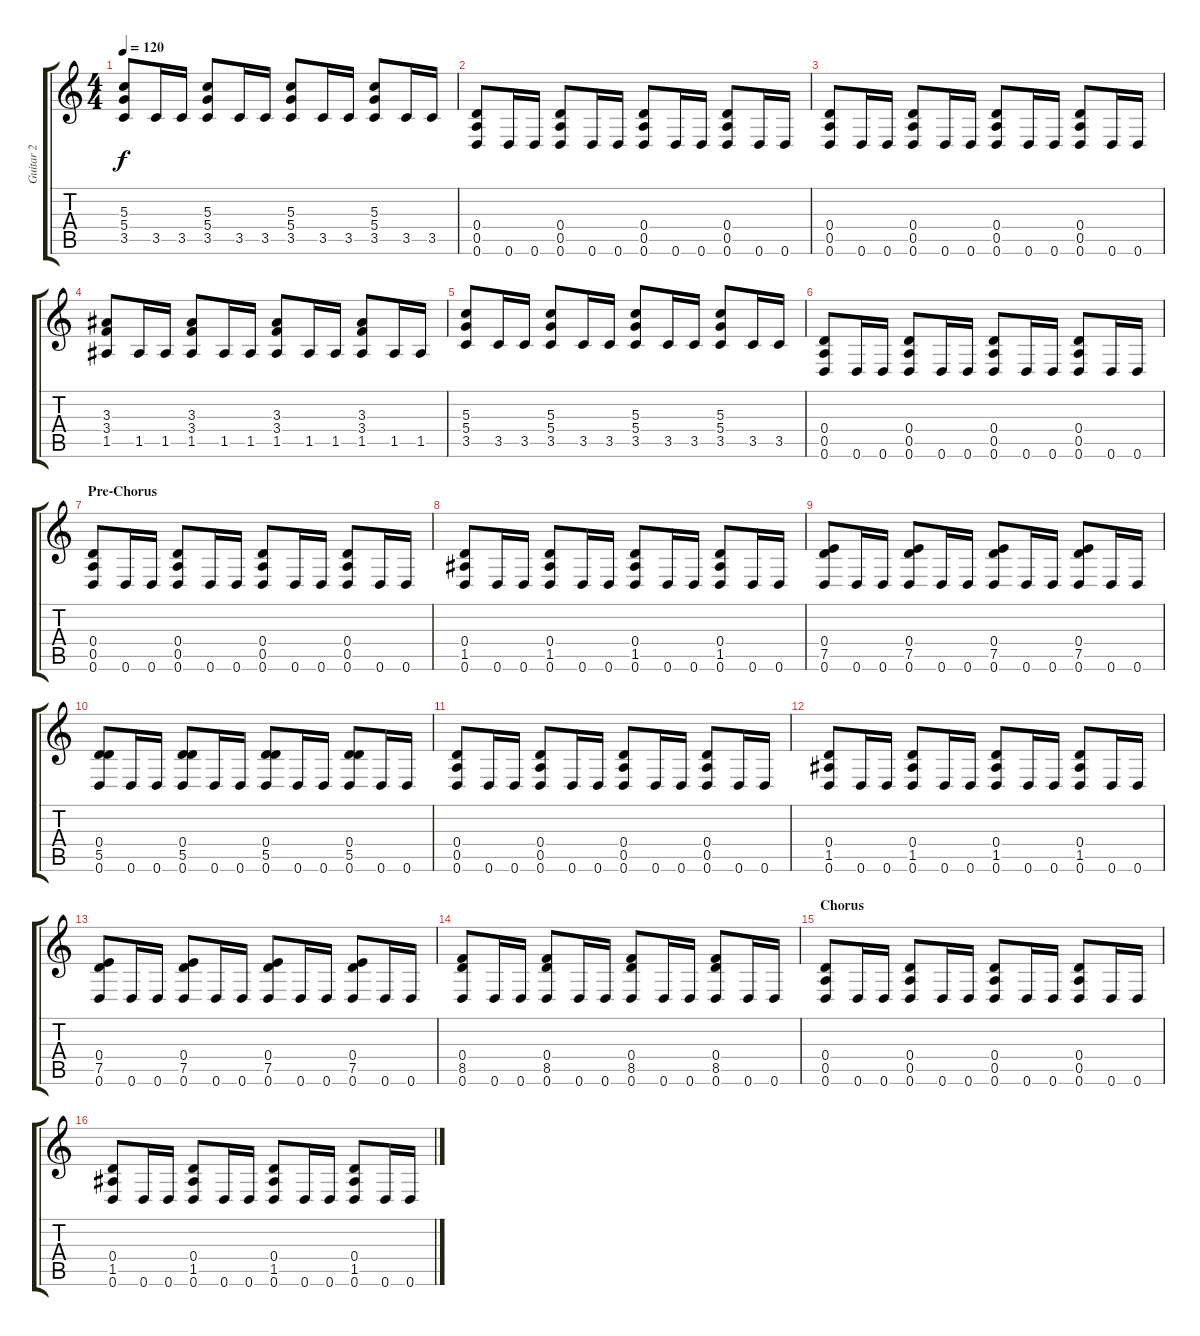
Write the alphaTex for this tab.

\track ("Guitar 2" "Guitar 2") {instrument distortionguitar}
\staff {score tabs}
\tuning (E4 B3 G3 D3 A2 D2) {hide}
\ts (4 4)
\tempo 120
\clef g2
\ks c
(5.3 5.4 3.5).8{dy f} 3.5.16 3.5.16 (5.3 5.4 3.5).8 3.5.16 3.5.16 (5.3 5.4 3.5).8 3.5.16 3.5.16 (5.3 5.4 3.5).8 3.5.16 3.5.16 |
(0.4 0.5 0.6).8 0.6.16 0.6.16 (0.4 0.5 0.6).8 0.6.16 0.6.16 (0.4 0.5 0.6).8 0.6.16 0.6.16 (0.4 0.5 0.6).8 0.6.16 0.6.16 |
(0.4 0.5 0.6).8 0.6.16 0.6.16 (0.4 0.5 0.6).8 0.6.16 0.6.16 (0.4 0.5 0.6).8 0.6.16 0.6.16 (0.4 0.5 0.6).8 0.6.16 0.6.16 |
(3.3 3.4 1.5).8 1.5.16 1.5.16 (3.3 3.4 1.5).8 1.5.16 1.5.16 (3.3 3.4 1.5).8 1.5.16 1.5.16 (3.3 3.4 1.5).8 1.5.16 1.5.16 |
(5.3 5.4 3.5).8 3.5.16 3.5.16 (5.3 5.4 3.5).8 3.5.16 3.5.16 (5.3 5.4 3.5).8 3.5.16 3.5.16 (5.3 5.4 3.5).8 3.5.16 3.5.16 |
(0.4 0.5 0.6).8 0.6.16 0.6.16 (0.4 0.5 0.6).8 0.6.16 0.6.16 (0.4 0.5 0.6).8 0.6.16 0.6.16 (0.4 0.5 0.6).8 0.6.16 0.6.16 |
\section ("" "Pre-Chorus")
(0.4 0.5 0.6).8 0.6.16 0.6.16 (0.4 0.5 0.6).8 0.6.16 0.6.16 (0.4 0.5 0.6).8 0.6.16 0.6.16 (0.4 0.5 0.6).8 0.6.16 0.6.16 |
(0.4 1.5 0.6).8 0.6.16 0.6.16 (0.4 1.5 0.6).8 0.6.16 0.6.16 (0.4 1.5 0.6).8 0.6.16 0.6.16 (0.4 1.5 0.6).8 0.6.16 0.6.16 |
(0.4 7.5 0.6).8 0.6.16 0.6.16 (0.4 7.5 0.6).8 0.6.16 0.6.16 (0.4 7.5 0.6).8 0.6.16 0.6.16 (0.4 7.5 0.6).8 0.6.16 0.6.16 |
(0.4 5.5 0.6).8 0.6.16 0.6.16 (0.4 5.5 0.6).8 0.6.16 0.6.16 (0.4 5.5 0.6).8 0.6.16 0.6.16 (0.4 5.5 0.6).8 0.6.16 0.6.16 |
(0.4 0.5 0.6).8 0.6.16 0.6.16 (0.4 0.5 0.6).8 0.6.16 0.6.16 (0.4 0.5 0.6).8 0.6.16 0.6.16 (0.4 0.5 0.6).8 0.6.16 0.6.16 |
(0.4 1.5 0.6).8 0.6.16 0.6.16 (0.4 1.5 0.6).8 0.6.16 0.6.16 (0.4 1.5 0.6).8 0.6.16 0.6.16 (0.4 1.5 0.6).8 0.6.16 0.6.16 |
(0.4 7.5 0.6).8 0.6.16 0.6.16 (0.4 7.5 0.6).8 0.6.16 0.6.16 (0.4 7.5 0.6).8 0.6.16 0.6.16 (0.4 7.5 0.6).8 0.6.16 0.6.16 |
(0.4 8.5 0.6).8 0.6.16 0.6.16 (0.4 8.5 0.6).8 0.6.16 0.6.16 (0.4 8.5 0.6).8 0.6.16 0.6.16 (0.4 8.5 0.6).8 0.6.16 0.6.16 |
\section ("" "Chorus")
(0.4 0.5 0.6).8 0.6.16 0.6.16 (0.4 0.5 0.6).8 0.6.16 0.6.16 (0.4 0.5 0.6).8 0.6.16 0.6.16 (0.4 0.5 0.6).8 0.6.16 0.6.16 |
(0.4 1.5 0.6).8 0.6.16 0.6.16 (0.4 1.5 0.6).8 0.6.16 0.6.16 (0.4 1.5 0.6).8 0.6.16 0.6.16 (0.4 1.5 0.6).8 0.6.16 0.6.16
